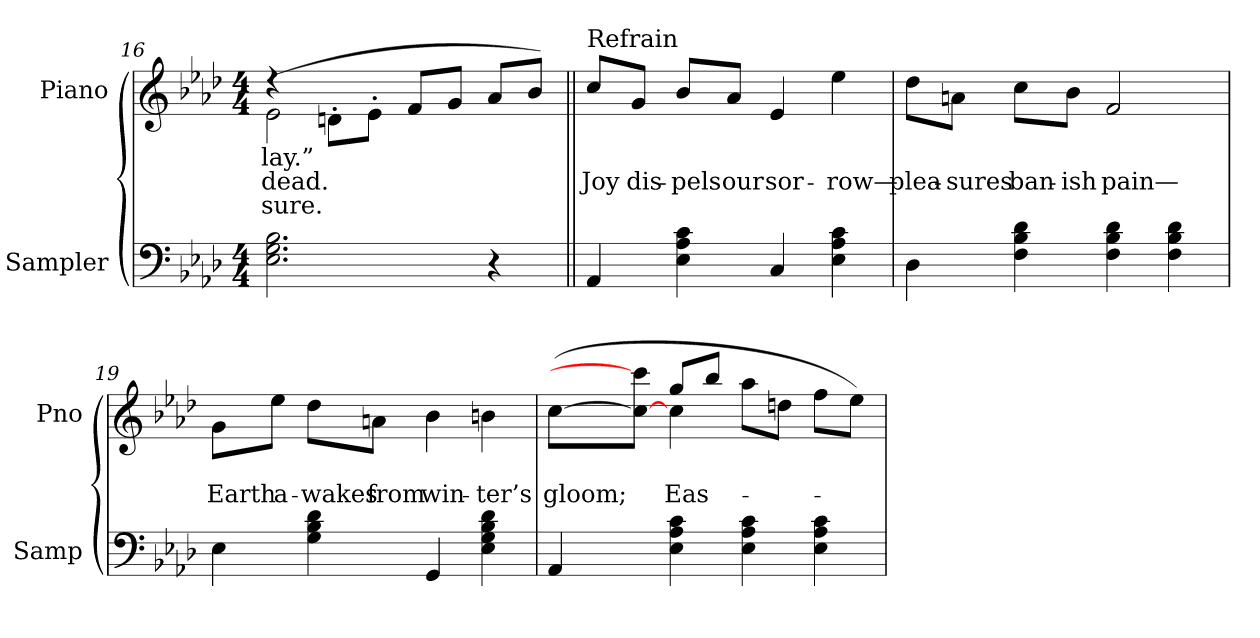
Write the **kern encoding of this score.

**kern	**kern	**text	**text	**text
*part2	*part1	*part1	*part1	*part1
*staff2	*staff1	*staff1	*staff1	*staff1
*I"Sampler	*I"Piano	*	*	*
*I'Samp	*I'Pno	*	*	*
*clefF4	*clefG2	*	*	*
*k[b-e-a-d-]	*k[b-e-a-d-]	*	*	*
*A-:	*A-:	*	*	*
*M4/4	*M4/4	*	*	*
=16	=16	=16	=16	=16
*	*^	*	*	*
2.E- 2.G 2.B-	(4r	2e-	lay.”	dead.	sure.
.	8dn'\L	.	.	.	.
.	8e-'\J	.	.	.	.
.	8f/L	2ryy	.	.	.
.	8g/J	.	.	.	.
4r	8a-/L	.	.	.	.
.	8b-/J)	.	.	.	.
*	*v	*v	*	*	*
=17||	=17||	=17||	=17||	=17||
!	!LO:TX:t=Refrain	!	!	!
4AA-	8cc/L	.	Joy	.
.	8g/J	.	dis-	.
4E- 4A- 4c	8b-/L	.	-pels	.
.	8a-/J	.	our	.
4C	4e-	.	sor-	.
4E- 4A- 4c	4ee-	.	-row—	.
=18	=18	=18	=18	=18
4D-	8dd-\L	.	plea-	.
.	8an\J	.	-sures	.
4F 4B- 4d-	8cc\L	.	ban-	.
.	8b-\J	.	-ish	.
4F 4B- 4d-	2f	.	pain—	.
4F 4B- 4d-	.	.	.	.
=19	=19	=19	=19	=19
4E-	8g\L	.	Earth	.
.	8ee-\J	.	a-	.
4G 4B- 4d-	8dd-\L	.	-wakes	.
.	8an\J	.	from	.
4GG	4b-	.	win-	.
4E- 4G 4B- 4d-	4bn	.	-ter’s	.
=20	=20	=20	=20	=20
*	*^	*	*	*
4AA-	([8cc\L	4ryy	.	gloom;	.
.	8cc_\ 8ccc]\J	.	.	.	.
4E- 4A- 4c	8gg/L	4cc	.	Eas-	.
.	8bb-/J	.	.	.	.
4E- 4A- 4c	8aa-\L	2ryy	.	.	.
.	8ddn\J	.	.	.	.
4E- 4A- 4c	8ff\L	.	.	.	.
.	8ee-\J)	.	.	.	.
*	*v	*v	*	*	*
=	=	=	=	=
*-	*-	*-	*-	*-
